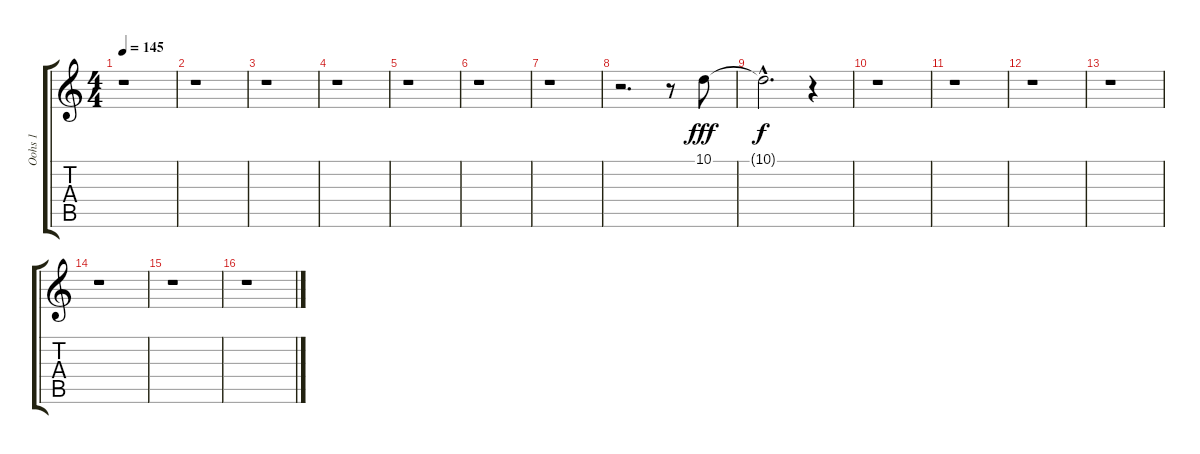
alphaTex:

\track ("Oohs 1" "Oohs 1") {instrument voiceoohs}
\staff {score tabs}
\tuning (E4 B3 G3 D3 A2 E2) {hide}
\ts (4 4)
\tempo 145
\clef g2
\ks c
r.1{dy fff} |
r.1 |
r.1 |
r.1 |
r.1 |
r.1 |
r.1 |
r.2{d} r.8 10.1.8 |
10.1{hac t}.2{d dy f} r.4 |
r.1 |
r.1 |
r.1 |
r.1 |
r.1 |
r.1 |
r.1
